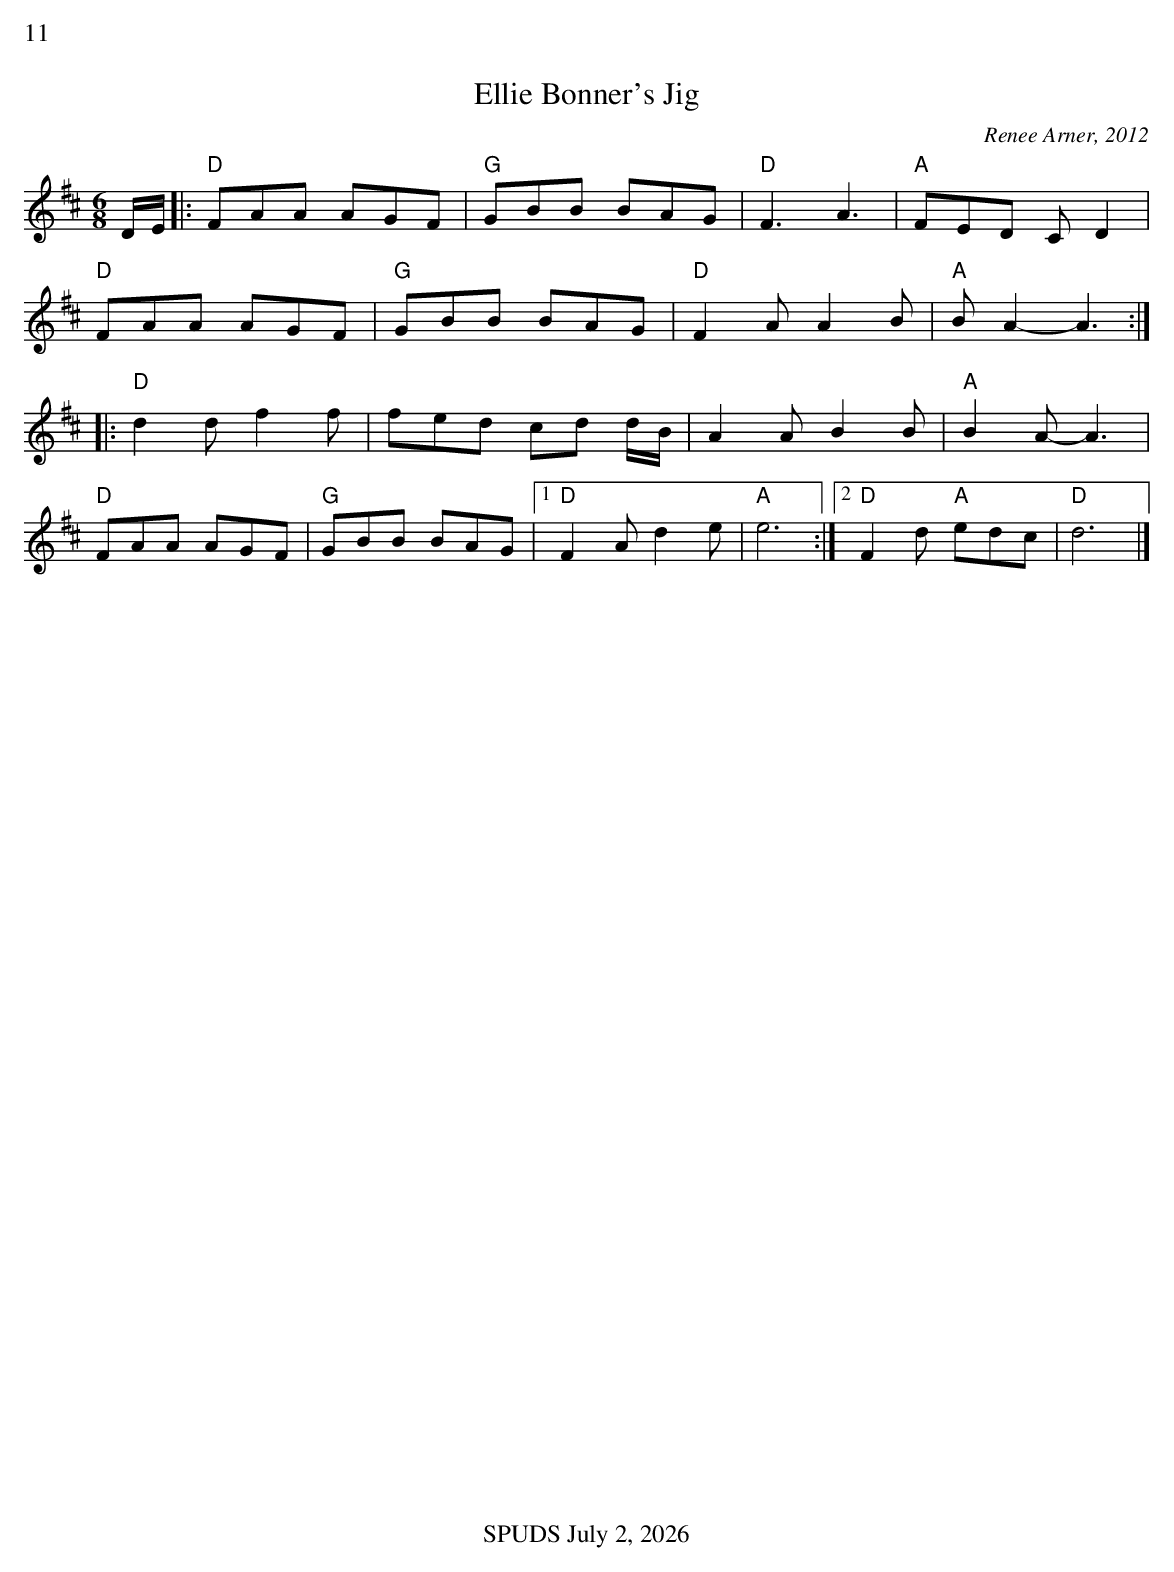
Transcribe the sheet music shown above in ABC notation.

X:1
%%text 11
T:Ellie Bonner's Jig
C:Renee Arner, 2012
L:1/8
M:6/8
K:D
D/E/|:"D"FAA AGF|"G" GBB BAG|"D" F3A3|"A"FED CD2|
"D"FAA AGF|"G"GBB BAG|"D"F2A A2B |"A"B A2-A3:|
|:"D"d2d f2f |fed cd d/B/| A2A B2B| "A"B2A-A3|
"D"FAA AGF|"G"GBB BAG |1"D" F2A d2e|"A"e6:|2 "D"F2d "A"edc |"D"d6|]
